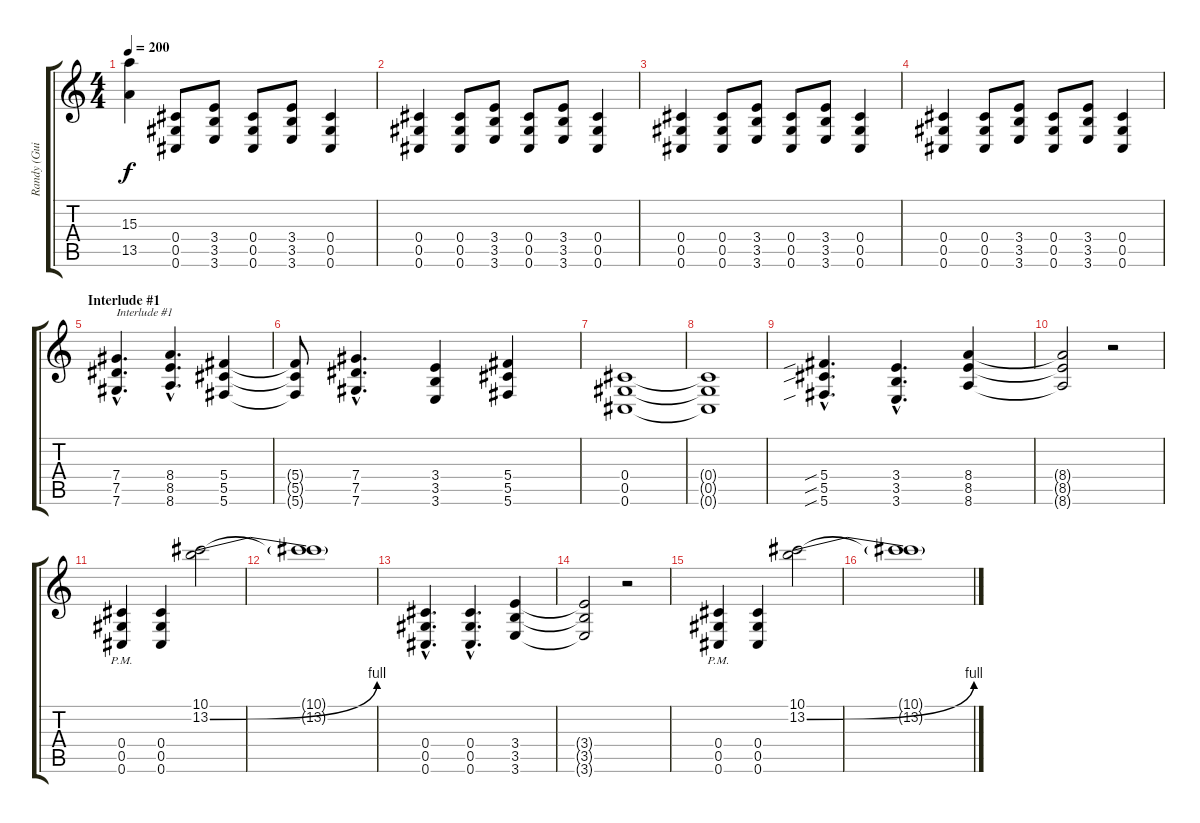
\track ("Randy (Guitar + Lyrics)" "Randy (Gui") {instrument distortionguitar}
\staff {score tabs}
\tuning (Eb4 Bb3 Gb3 Db3 Ab2 Db2) {hide}
\ts (4 4)
\tempo 200
\clef g2
\ks c
(15.3 13.5).4{dy f} (0.4 0.5 0.6).8 (3.4 3.5 3.6).8 (0.4 0.5 0.6).8 (3.4 3.5 3.6).8 (0.4 0.5 0.6).4 |
(0.4 0.5 0.6).4 (0.4 0.5 0.6).8 (3.4 3.5 3.6).8 (0.4 0.5 0.6).8 (3.4 3.5 3.6).8 (0.4 0.5 0.6).4 |
(0.4 0.5 0.6).4 (0.4 0.5 0.6).8 (3.4 3.5 3.6).8 (0.4 0.5 0.6).8 (3.4 3.5 3.6).8 (0.4 0.5 0.6).4 |
(0.4 0.5 0.6).4 (0.4 0.5 0.6).8 (3.4 3.5 3.6).8 (0.4 0.5 0.6).8 (3.4 3.5 3.6).8 (0.4 0.5 0.6).4 |
\section ("" "Interlude #1")
(7.4{hac} 7.5{hac} 7.6{hac}).4{d txt "Interlude #1"} (8.4{hac} 8.5{hac} 8.6{hac}).4{d} (5.4 5.5 5.6).4 |
(5.4{t} 5.5{t} 5.6{t}).8 (7.4{hac} 7.5{hac} 7.6{hac}).4{d} (3.4 3.5 3.6).4 (5.4 5.5 5.6).4 |
(0.4 0.5 0.6).1 |
(0.4{t} 0.5{t} 0.6{t}).1 |
(5.4{sib hac} 5.5{sib hac} 5.6{sib hac}).4{d} (3.4{hac} 3.5{hac} 3.6{hac}).4{d} (8.4 8.5 8.6).4 |
(8.4{t} 8.5{t} 8.6{t}).2 r.2 |
(0.4{pm} 0.5{pm} 0.6{pm}).4 (0.4 0.5 0.6).4 (10.1 13.2{be (bend 0 0 60 4)}).2 |
(10.1{t} 13.2{t}).1 |
(0.4{hac} 0.5{hac} 0.6{hac}).4{d} (0.4{hac} 0.5{hac} 0.6{hac}).4{d} (3.4 3.5 3.6).4 |
(3.4{t} 3.5{t} 3.6{t}).2 r.2 |
(0.4{pm} 0.5{pm} 0.6{pm}).4 (0.4 0.5 0.6).4 (10.1 13.2{be (bend 0 0 60 4)}).2 |
(10.1{t} 13.2{t}).1
